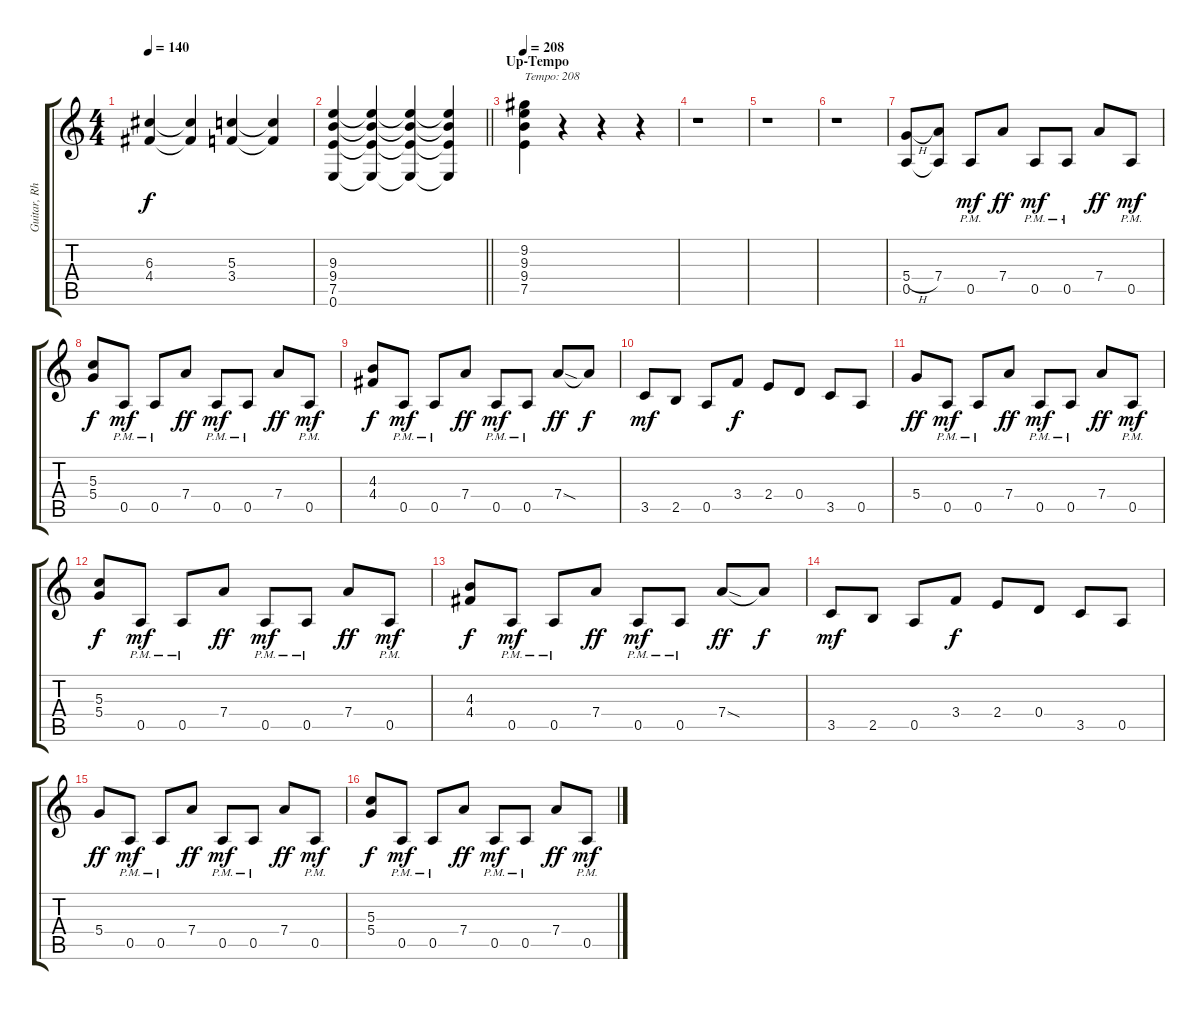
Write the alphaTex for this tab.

\track ("Guitar, Rhythm" "Guitar, Rh") {instrument overdrivenguitar}
\staff {score tabs}
\tuning (E4 B3 G3 D3 A2 E2) {hide}
\ts (4 4)
\tempo 140
\clef g2
\ks c
(6.3 4.4).4{dy f} (6.3{t} 4.4{t}).4 (5.3 3.4).4 (5.3{t} 3.4{t}).4 |
\barLineRight lightlight
(9.3 9.4 7.5 0.6).4 (9.3{t} 9.4{t} 7.5{t} 0.6{t}).4 (9.3{t} 9.4{t} 7.5{t} 0.6{t}).4 (9.3{t} 9.4{t} 7.5{t} 0.6{t}).4 |
\section ("" "Up-Tempo")
\tempo 208
(9.2 9.3 9.4 7.5).4{txt "Tempo: 208"} r.4 r.4 r.4 |
r.1 |
r.1 |
r.1 |
(5.4{h} 0.5).8 (7.4 0.5{t}).8 0.5{pm}.8{dy mf} 7.4.8{dy ff} 0.5{pm}.8{dy mf} 0.5{pm}.8 7.4.8{dy ff} 0.5{pm}.8{dy mf} |
(5.3 5.4).8{dy f} 0.5{pm}.8{dy mf} 0.5{pm}.8 7.4.8{dy ff} 0.5{pm}.8{dy mf} 0.5{pm}.8 7.4.8{dy ff} 0.5{pm}.8{dy mf} |
(4.3 4.4).8{dy f} 0.5{pm}.8{dy mf} 0.5{pm}.8 7.4.8{dy ff} 0.5{pm}.8{dy mf} 0.5{pm}.8 7.4{sod}.8{dy ff} 7.4{t}.8{dy f} |
3.5.8{dy mf} 2.5.8 0.5.8 3.4.8{dy f} 2.4.8 0.4.8 3.5.8 0.5.8 |
5.4.8{dy ff} 0.5{pm}.8{dy mf} 0.5{pm}.8 7.4.8{dy ff} 0.5{pm}.8{dy mf} 0.5{pm}.8 7.4.8{dy ff} 0.5{pm}.8{dy mf} |
(5.3 5.4).8{dy f} 0.5{pm}.8{dy mf} 0.5{pm}.8 7.4.8{dy ff} 0.5{pm}.8{dy mf} 0.5{pm}.8 7.4.8{dy ff} 0.5{pm}.8{dy mf} |
(4.3 4.4).8{dy f} 0.5{pm}.8{dy mf} 0.5{pm}.8 7.4.8{dy ff} 0.5{pm}.8{dy mf} 0.5{pm}.8 7.4{sod}.8{dy ff} 7.4{t}.8{dy f} |
3.5.8{dy mf} 2.5.8 0.5.8 3.4.8{dy f} 2.4.8 0.4.8 3.5.8 0.5.8 |
5.4.8{dy ff} 0.5{pm}.8{dy mf} 0.5{pm}.8 7.4.8{dy ff} 0.5{pm}.8{dy mf} 0.5{pm}.8 7.4.8{dy ff} 0.5{pm}.8{dy mf} |
(5.3 5.4).8{dy f} 0.5{pm}.8{dy mf} 0.5{pm}.8 7.4.8{dy ff} 0.5{pm}.8{dy mf} 0.5{pm}.8 7.4.8{dy ff} 0.5{pm}.8{dy mf}
